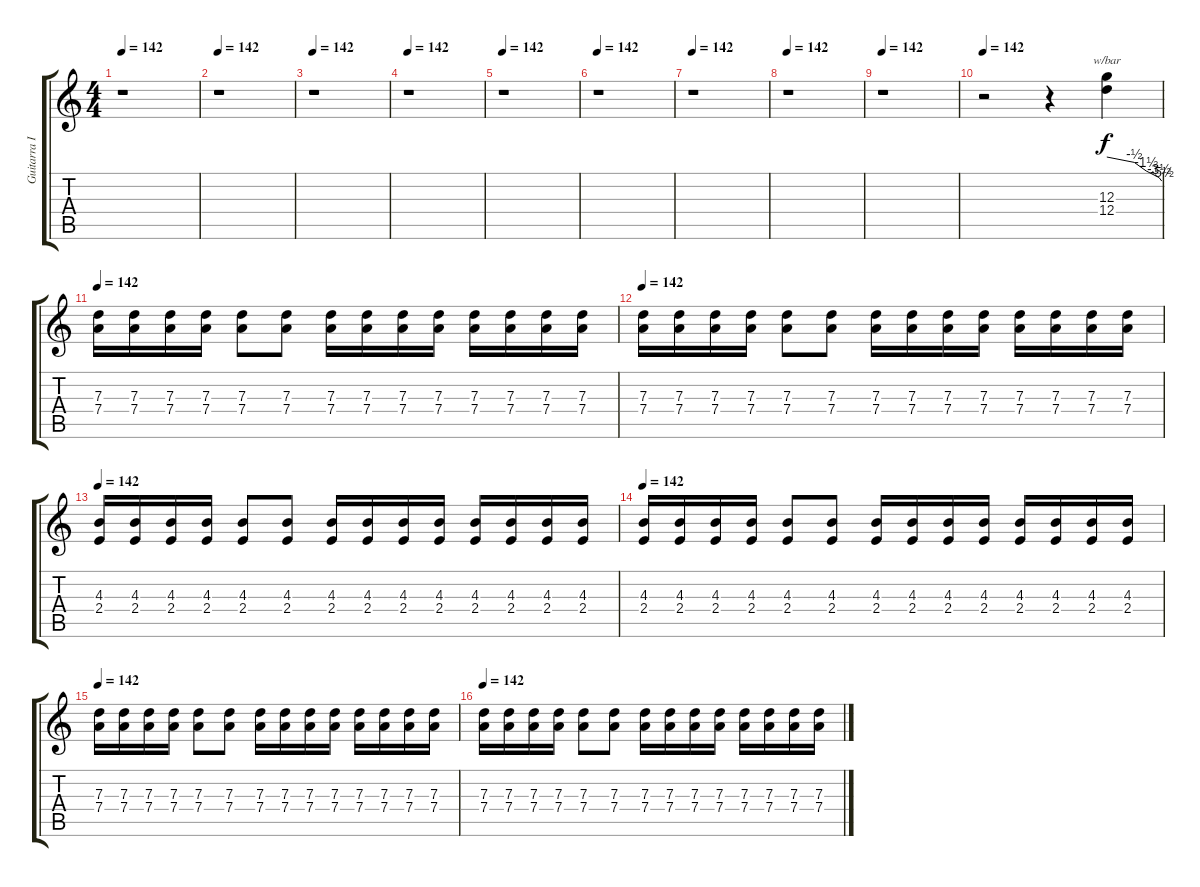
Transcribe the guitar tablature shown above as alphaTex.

\track ("Guitarra II" "Guitarra I") {instrument distortionguitar}
\staff {score tabs}
\tuning (E4 B3 G3 D3 A2 E2) {hide}
\ts (4 4)
\tempo 142
\clef g2
\ks c
r.1{dy f} |
\tempo 142
r.1 |
\tempo 142
r.1 |
\tempo 142
r.1 |
\tempo 142
r.1 |
\tempo 142
r.1 |
\tempo 142
r.1 |
\tempo 142
r.1 |
\tempo 142
r.1 |
\tempo 142
r.2 r.4 (12.3 12.4).4{tbe (custom default 0 0 30 -2 43 -6 57 -14 60 -22) volume 13} |
\tempo 142
(7.3 7.4).16 (7.3 7.4).16 (7.3 7.4).16 (7.3 7.4).16 (7.3 7.4).8 (7.3 7.4).8 (7.3 7.4).16 (7.3 7.4).16 (7.3 7.4).16 (7.3 7.4).16 (7.3 7.4).16 (7.3 7.4).16 (7.3 7.4).16 (7.3 7.4).16 |
\tempo 142
(7.3 7.4).16 (7.3 7.4).16 (7.3 7.4).16 (7.3 7.4).16 (7.3 7.4).8 (7.3 7.4).8 (7.3 7.4).16 (7.3 7.4).16 (7.3 7.4).16 (7.3 7.4).16 (7.3 7.4).16 (7.3 7.4).16 (7.3 7.4).16 (7.3 7.4).16 |
\tempo 142
(4.3 2.4).16 (4.3 2.4).16 (4.3 2.4).16 (4.3 2.4).16 (4.3 2.4).8 (4.3 2.4).8 (4.3 2.4).16 (4.3 2.4).16 (4.3 2.4).16 (4.3 2.4).16 (4.3 2.4).16 (4.3 2.4).16 (4.3 2.4).16 (4.3 2.4).16 |
\tempo 142
(4.3 2.4).16 (4.3 2.4).16 (4.3 2.4).16 (4.3 2.4).16 (4.3 2.4).8 (4.3 2.4).8 (4.3 2.4).16 (4.3 2.4).16 (4.3 2.4).16 (4.3 2.4).16 (4.3 2.4).16 (4.3 2.4).16 (4.3 2.4).16 (4.3 2.4).16 |
\tempo 142
(7.3 7.4).16 (7.3 7.4).16 (7.3 7.4).16 (7.3 7.4).16 (7.3 7.4).8 (7.3 7.4).8 (7.3 7.4).16 (7.3 7.4).16 (7.3 7.4).16 (7.3 7.4).16 (7.3 7.4).16 (7.3 7.4).16 (7.3 7.4).16 (7.3 7.4).16 |
\tempo 142
(7.3 7.4).16 (7.3 7.4).16 (7.3 7.4).16 (7.3 7.4).16 (7.3 7.4).8 (7.3 7.4).8 (7.3 7.4).16 (7.3 7.4).16 (7.3 7.4).16 (7.3 7.4).16 (7.3 7.4).16 (7.3 7.4).16 (7.3 7.4).16 (7.3 7.4).16
